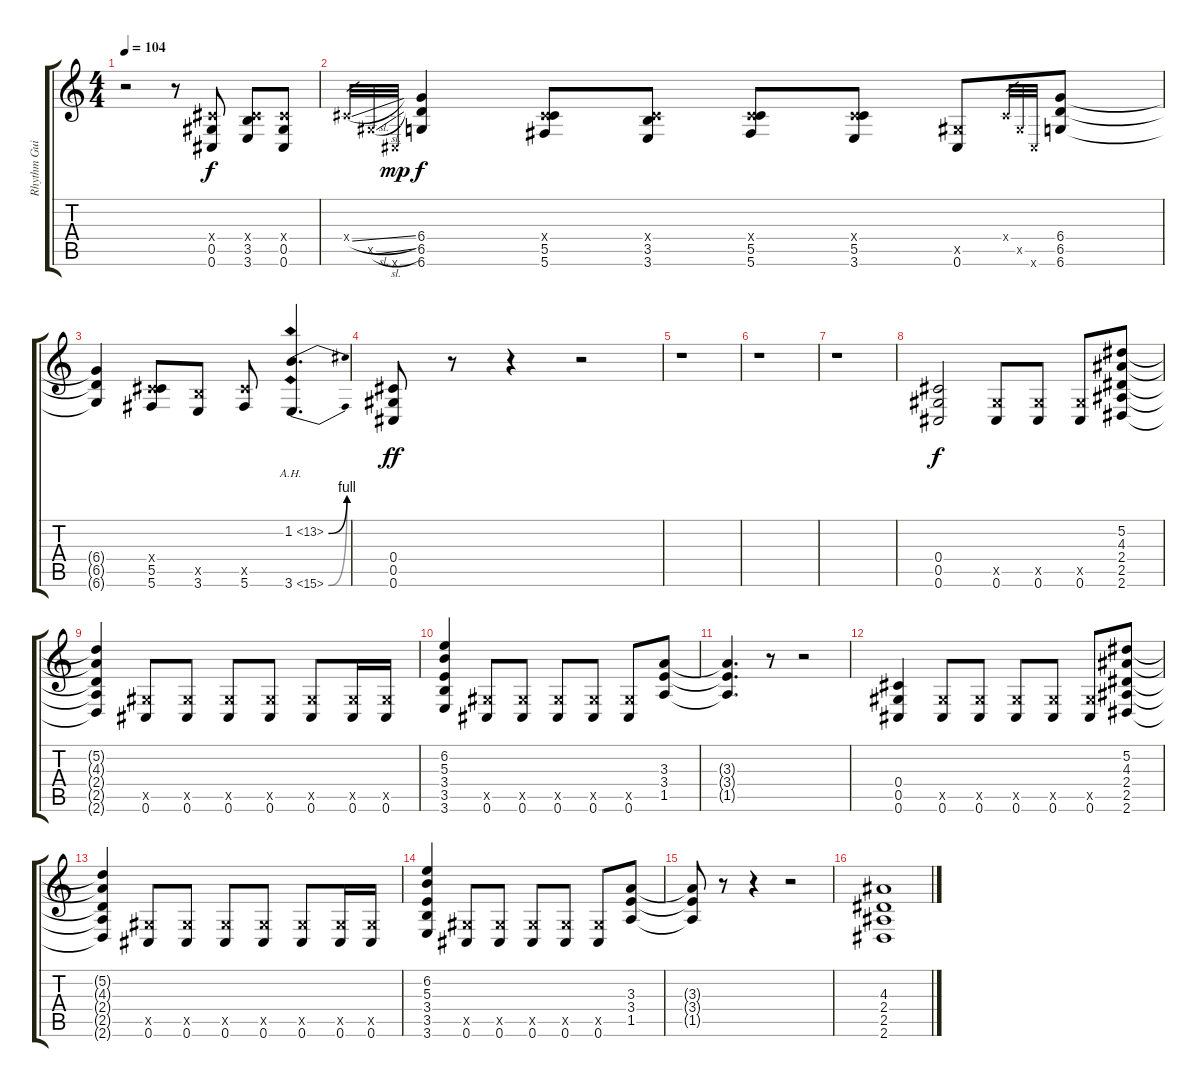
\track ("Rhythm Guitar 2" "Rhythm Gui") {instrument distortionguitar}
\staff {score tabs}
\tuning (Eb4 Bb3 Gb3 Db3 Ab2 Db2) {hide}
\ts (4 4)
\tempo 104
\clef g2
\ks c
r.2{dy ff} r.8 (0.4{x} 0.5 0.6).8{dy f} (0.4{x} 3.5 3.6).8 (0.4{x} 0.5 0.6).8 |
0.4{sl x}.32{gr} 0.5{sl x}.32{gr} 0.6{x}.32{gr dy mp} (6.4 6.5 6.6).4{dy f} (0.4{x} 5.5 5.6).8 (0.4{x} 3.5 3.6).8 (0.4{x} 5.5 5.6).8 (0.4{x} 5.5 3.6).8 (0.5{x} 0.6).8 0.4{x}.32{gr} 0.5{x}.32{gr} 0.6{x}.32{gr} (6.4 6.5 6.6).8 |
(6.4{t} 6.5{t} 6.6{t}).4 (0.4{x} 5.5 5.6).8 (3.5{x} 3.6).8 (5.5{x} 5.6).8 (1.2{be (bend 0 0 60 4) ah 12} 3.6{be (bend 0 0 60 4) ah 12}).4{d} |
(0.4 0.5 0.6).8{dy ff} r.8 r.4 r.2 |
r.1 |
r.1 |
r.1 |
(0.4 0.5 0.6).2{dy f} (0.5{x} 0.6).8 (0.5{x} 0.6).8 (0.5{x} 0.6).8 (5.2 4.3 2.4 2.5 2.6).8 |
(5.2{t} 4.3{t} 2.4{t} 2.5{t} 2.6{t}).4 (0.5{x} 0.6).8 (0.5{x} 0.6).8 (0.5{x} 0.6).8 (0.5{x} 0.6).8 (0.5{x} 0.6).8 (0.5{x} 0.6).16 (0.5{x} 0.6).16 |
(6.2 5.3 3.4 3.5 3.6).4 (0.5{x} 0.6).8 (0.5{x} 0.6).8 (0.5{x} 0.6).8 (0.5{x} 0.6).8 (0.5{x} 0.6).8 (3.3 3.4 1.5).8 |
(3.3{t} 3.4{t} 1.5{t}).4{d} r.8 r.2 |
(0.4 0.5 0.6).4 (0.5{x} 0.6).8 (0.5{x} 0.6).8 (0.5{x} 0.6).8 (0.5{x} 0.6).8 (0.5{x} 0.6).8 (5.2 4.3 2.4 2.5 2.6).8 |
(5.2{t} 4.3{t} 2.4{t} 2.5{t} 2.6{t}).4 (0.5{x} 0.6).8 (0.5{x} 0.6).8 (0.5{x} 0.6).8 (0.5{x} 0.6).8 (0.5{x} 0.6).8 (0.5{x} 0.6).16 (0.5{x} 0.6).16 |
(6.2 5.3 3.4 3.5 3.6).4 (0.5{x} 0.6).8 (0.5{x} 0.6).8 (0.5{x} 0.6).8 (0.5{x} 0.6).8 (0.5{x} 0.6).8 (3.3 3.4 1.5).8 |
(3.3{t} 3.4{t} 1.5{t}).8 r.8 r.4 r.2 |
(4.3 2.4 2.5 2.6).1
